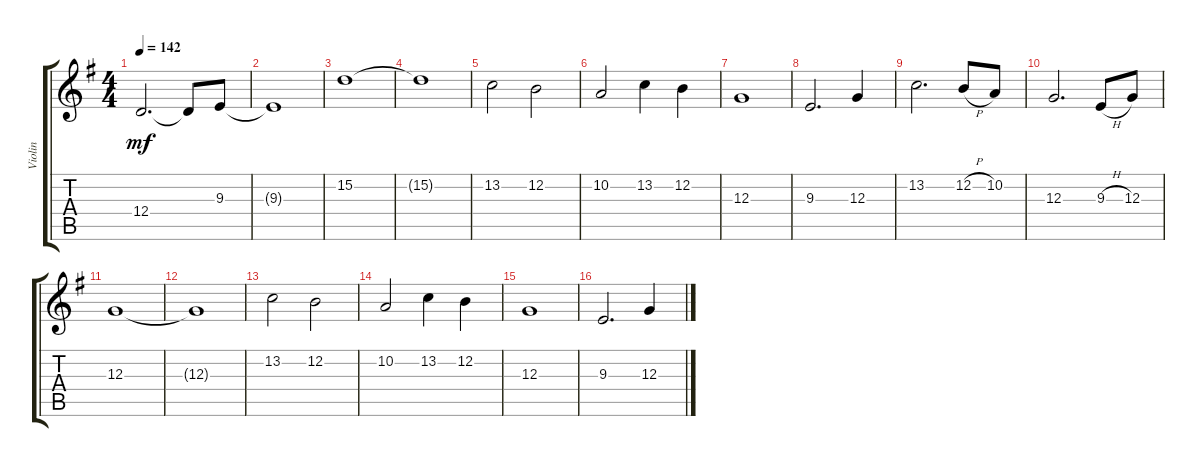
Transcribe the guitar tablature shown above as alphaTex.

\track ("Violin" "Violin") {instrument violin}
\staff {score tabs}
\tuning (E4 B3 G3 D3 A2 E2) {hide}
\ts (4 4)
\tempo 142
\clef g2
\ks g
12.4.2{d dy mf} 12.4{t}.8 9.3.8 |
9.3{t}.1 |
15.2.1 |
15.2{t}.1 |
13.2.2 12.2.2 |
10.2.2 13.2.4 12.2.4 |
12.3.1 |
9.3.2{d} 12.3.4 |
13.2.2{d} 12.2{h}.8 10.2.8 |
12.3.2{d} 9.3{h}.8 12.3.8 |
12.3.1 |
12.3{t}.1 |
13.2.2 12.2.2 |
10.2.2 13.2.4 12.2.4 |
12.3.1 |
9.3.2{d} 12.3.4
